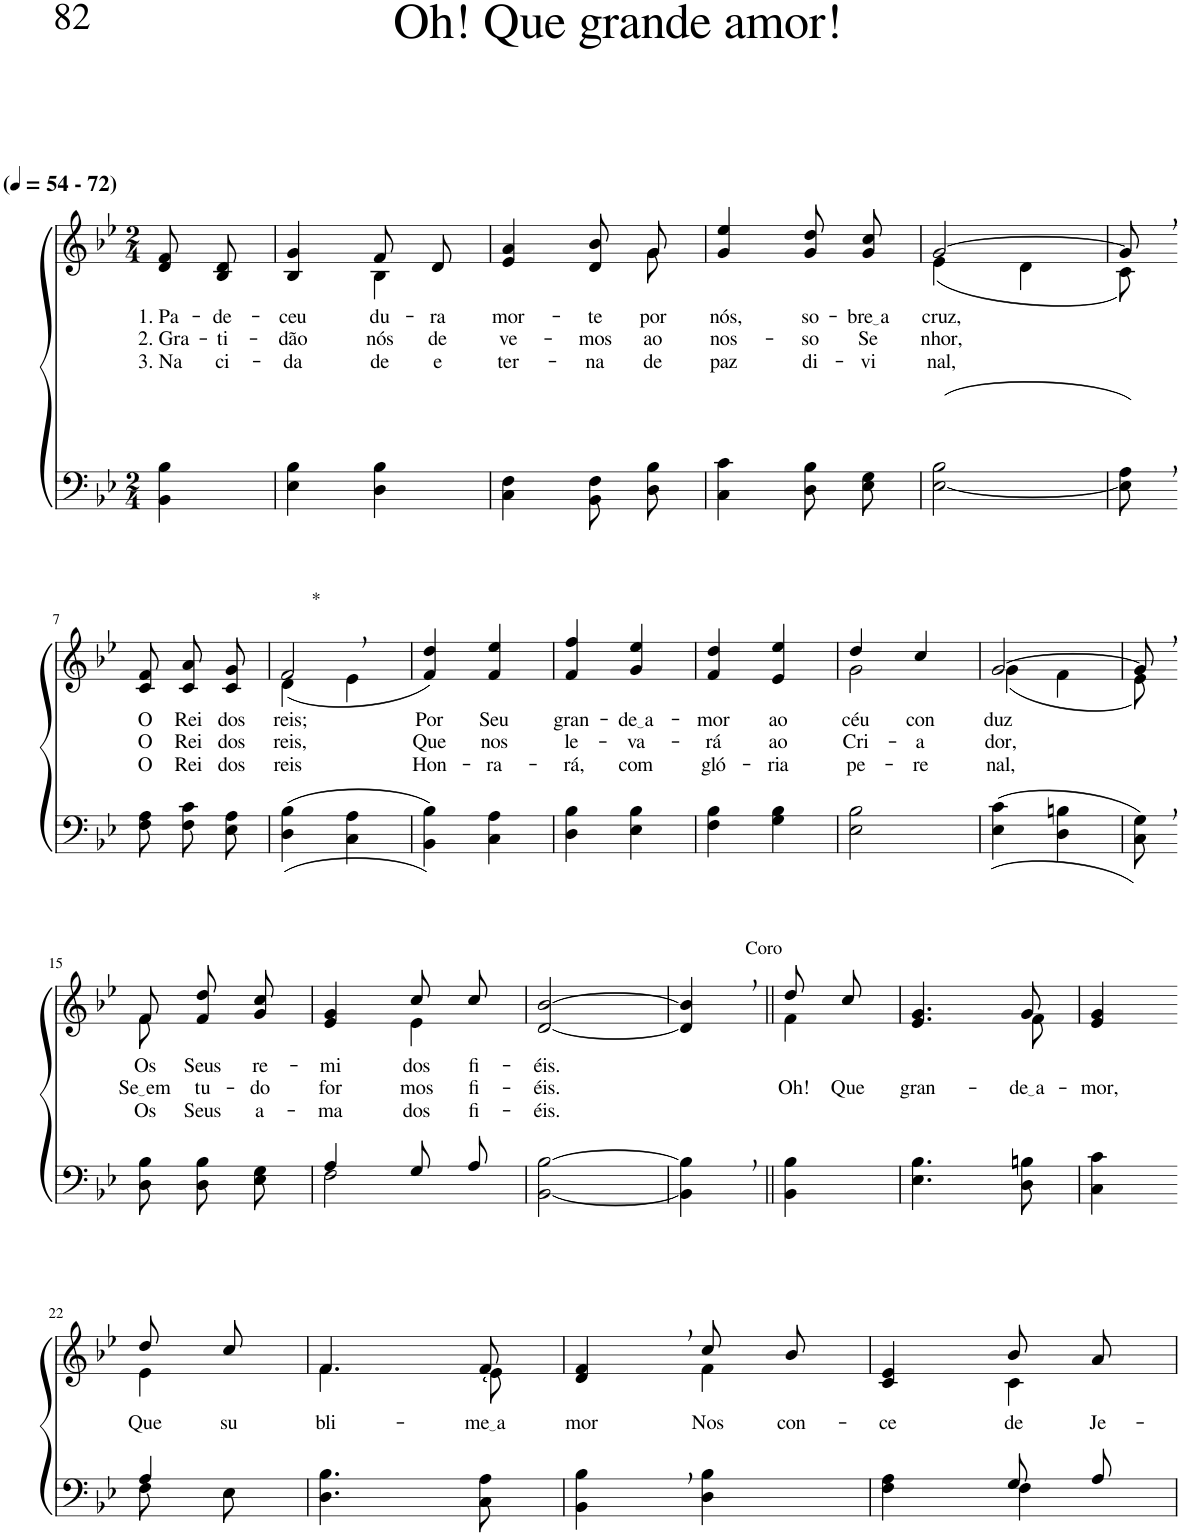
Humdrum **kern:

**kern	**kern	**text	**text	**text
*part2	*part1	*part1	*part1	*part1
*staff2	*staff1	*staff1	*staff1	*staff1
*I"Parte III e IV	*I"Parte I e II	*	*	*
*clefF4	*clefG2	*	*	*
*Trd1c2	*Trd1c2	*	*	*
*k[b-e-]	*k[b-e-]	*	*	*
*M2/4	*M2/4	*	*	*
*MM54	*MM54	*	*	*
=1	=1	=1	=1	=1
!	!LO:TX:a:B:t=(	!	!	!
!	!LO:TX:a:B:t=- 72)	!	!	!
!	!	!LO:LY:b	!LO:LY:b	!LO:LY:b
4BB-\ 4B-\	8d/ 8f/L	1. Pa-	2. Gra-	3. Na
!	!	!LO:LY:b	!LO:LY:b	!LO:LY:b
.	8B-/ 8d/J	-de-	-ti-	ci-
=2	=2	=2	=2	=2
!	!	!LO:LY:b	!LO:LY:b	!LO:LY:b
*	*^	*	*	*
4E-\ 4B-\	4B-/ 4g/	4ryy	-ceu	-dão	-da-
!	!	!	!LO:LY:b	!LO:LY:b	!LO:LY:b
4D\ 4B-\	8f/L	4B-\	du-	nós	-de
!	!	!	!LO:LY:b	!LO:LY:b	!LO:LY:b
.	8d/J	.	-ra	de-	e-
=3	=3	=3	=3	=3	=3
!	!	!	!LO:LY:b	!LO:LY:b	!LO:LY:b
4C\ 4F\	4.ryy	4e-/ 4a/	mor-	-ve-	-ter-
!	!	!	!LO:LY:b	!LO:LY:b	!LO:LY:b
8BB-\ 8F\L	.	8d/ 8b-/L	-te	-mos	-na
!	!	!	!LO:LY:b	!LO:LY:b	!LO:LY:b
8D\ 8B-\J	8g\	8g/J	por	ao	de
=4	=4	=4	=4	=4	=4
!	!	!	!LO:LY:b	!LO:LY:b	!LO:LY:b
*	*v	*v	*	*	*
4C\ 4c\	4g/ 4ee-/	nós,	nos-	paz
!	!	!LO:LY:b	!LO:LY:b	!LO:LY:b
8D\ 8B-\L	8g/ 8dd/L	so-	-so	di-
!	!	!LO:LY:b	!LO:LY:b	!LO:LY:b
8E-\ 8G\J	8g/ 8cc/J	bre a	Se-	-vi-
=5	=5	=5	=5	=5
*	*^	*	*	*
!	!	!	!LO:LY:b	!LO:LY:b	!LO:LY:b
([2E-\ 2B-\	[2g/	(4e-\	cruz,	-nhor,	-nal,
.	.	4d\	.	.	.
=6	=6	=6	=6	=6	=6
8E-\], 8A\,)	8g,/]	8c\)	.	.	.
!!LO:LB:g=z
=7-	=7-	=7-	=7-	=7-	=7-
!	!	!	!LO:LY:b	!LO:LY:b	!LO:LY:b
*	*v	*v	*	*	*
8F\ 8A\	8c/ 8f/	O	O	O
!	!	!LO:LY:b	!LO:LY:b	!LO:LY:b
8F\ 8c\L	8c/ 8a/L	Rei	Rei	Rei
!	!	!LO:LY:b	!LO:LY:b	!LO:LY:b
8E-\ 8A\J	8c/ 8g/J	dos	dos	dos
=8	=8	=8	=8	=8
*	*^	*	*	*
!	!LO:TX:a:t=*	!	!	!	!
!	!	!	!LO:LY:b	!LO:LY:b	!LO:LY:b
((4D\ 4B-\	2f,/	(4d\	reis;	reis,	reis
4C\ 4A\	.	4e-\	.	.	.
=9	=9	=9	=9	=9	=9
!	!	!	!LO:LY:b	!LO:LY:b	!LO:LY:b
*	*v	*v	*	*	*
4BB-\ 4B-\))	4f/ 4dd/)	Por	Que	Hon-
!	!	!LO:LY:b	!LO:LY:b	!LO:LY:b
4C\ 4A\	4f/ 4ee-/	Seu	nos	-ra-
=10	=10	=10	=10	=10
!	!	!LO:LY:b	!LO:LY:b	!LO:LY:b
4D\ 4B-\	4f/ 4ff/	gran-	le-	-rá,
!	!	!LO:LY:b	!LO:LY:b	!LO:LY:b
4E-\ 4B-\	4g/ 4ee-/	de a	-va-	com
=11	=11	=11	=11	=11
!	!	!LO:LY:b	!LO:LY:b	!LO:LY:b
4F\ 4B-\	4f/ 4dd/	-mor	-rá	gló-
!	!	!LO:LY:b	!LO:LY:b	!LO:LY:b
4G\ 4B-\	4e-/ 4ee-/	ao	ao	-ria
=12	=12	=12	=12	=12
!	!	!LO:LY:b	!	!
*	*^	*	*	*
!	!	!	!	!LO:LY:b	!LO:LY:b
2E-\ 2B-\	4dd/	2g\	.	Cri-	pe-
!	!	!	!LO:LY:b	!LO:LY:b	!LO:LY:b
.	4cc/	.	con-	-a-	-re-
=13	=13	=13	=13	=13	=13
!	!	!	!LO:LY:b	!LO:LY:b	!LO:LY:b
((4E-\ 4c\	[2g/	(4g\	-duz	-dor,	-nal,
4D\ 4Bn\	.	4f\	.	.	.
=14	=14	=14	=14	=14	=14
8C\, 8G\,))	8g,/]	8e-\)	.	.	.
!!LO:LB:g=z	!!
=15-	=15-	=15-	=15-	=15-	=15-
!	!	!	!LO:LY:b	!LO:LY:b	!LO:LY:b
8D\ 8B-\	8f/	8f\	Os	Se em	Os
!	!	!	!LO:LY:b	!LO:LY:b	!LO:LY:b
8D\ 8B-\L	8f/ 8dd/L	4ryy	Seus	tu-	Seus
!	!	!	!LO:LY:b	!LO:LY:b	!LO:LY:b
8E-\ 8G\J	8g/ 8cc/J	.	re-	-do	a-
=16	=16	=16	=16	=16	=16
*^	*	*	*	*	*
!	!	!	!	!LO:LY:b	!LO:LY:b	!LO:LY:b
4A/	2F\	4e-/ 4g/	4ryy	-mi-	for-	-ma-
!	!	!	!	!LO:LY:b	!LO:LY:b	!LO:LY:b
8G/L	.	8cc/L	4e-\	-dos	-mos	-dos
!	!	!	!	!LO:LY:b	!LO:LY:b	!LO:LY:b
8A/J	.	8cc/J	.	fi-	fi-	fi-
*v	*v	*	*	*	*	*
*	*v	*v	*	*	*
=17	=17	=17	=17	=17
!	!	!LO:LY:b	!LO:LY:b	!LO:LY:b
[2BB-\ [2B-\	[2d/ [2b-/	-éis.	-éis.	-éis.
=18	=18	=18	=18	=18
!	!LO:TX:a:t=Coro	!	!	!
4BB-\], 4B-\],	4d/], 4b-/],	.	.	.
=19||	=19||	=19||	=19||	=19||
*	*^	*	*	*
!	!	!	!	!LO:LY:b	!
4BB-\ 4B-\	8dd/L	4f\	.	Oh!	.
!	!	!	!	!LO:LY:b	!
.	8cc/J	.	.	Que	.
=20	=20	=20	=20	=20	=20
!	!	!	!	!LO:LY:b	!
4.E-\ 4.B-\	4.e-/ 4.g/	4.ryy	.	gran-	.
!	!	!	!	!LO:LY:b	!
8D\ 8Bn\	8g/	8f\	.	de a	.
=21	=21	=21	=21	=21	=21
!	!	!	!	!LO:LY:b	!
*	*v	*v	*	*	*
4C\ 4c\	4e-/ 4g/	.	-mor,	.
!!LO:LB:g=z
=22-	=22-	=22-	=22-	=22-
*^	*^	*	*	*
!	!	!	!	!LO:LY:b	!	!
4A/	8F\L	8dd/L	4e-\	Que	.	.
!	!	!	!	!LO:LY:b	!	!
.	8E-\J	8cc/J	.	su-	.	.
=23	=23	=23	=23	=23	=23	=23
!	!	!	!	!LO:LY:b	!	!
*v	*v	*	*	*	*	*
4.D\ 4.B-\	4.f/	4.f\	-bli-	.	.
!	!	!	!LO:LY:b	!	!
8C\ 8A\	8f/	8e-\	me a	.	.
=24	=24	=24	=24	=24	=24
!	!	!	!LO:LY:b	!	!
4BB-\, 4B-\,	4d/, 4f/,	4ryy	-mor	.	.
!	!	!	!LO:LY:b	!	!
4D\ 4B-\	8cc/L	4f\	-Nos	.	.
!	!	!	!LO:LY:b	!	!
.	8b-/J	.	con-	.	.
=25	=25	=25	=25	=25	=25
*^	*	*	*	*	*
!	!	!	!	!LO:LY:b	!	!
4F\ 4A\	4ryy	4c/ 4e-/	4ryy	-ce-	.	.
!	!	!	!	!LO:LY:b	!	!
8G/L	4F\	8b-/L	4c\	-de	.	.
!	!	!	!	!LO:LY:b	!	!
8A/J	.	8a/J	.	Je-	.	.
*v	*v	*	*	*	*	*
*	*v	*v	*	*	*
=	=	=	=	=
*-	*-	*-	*-	*-
